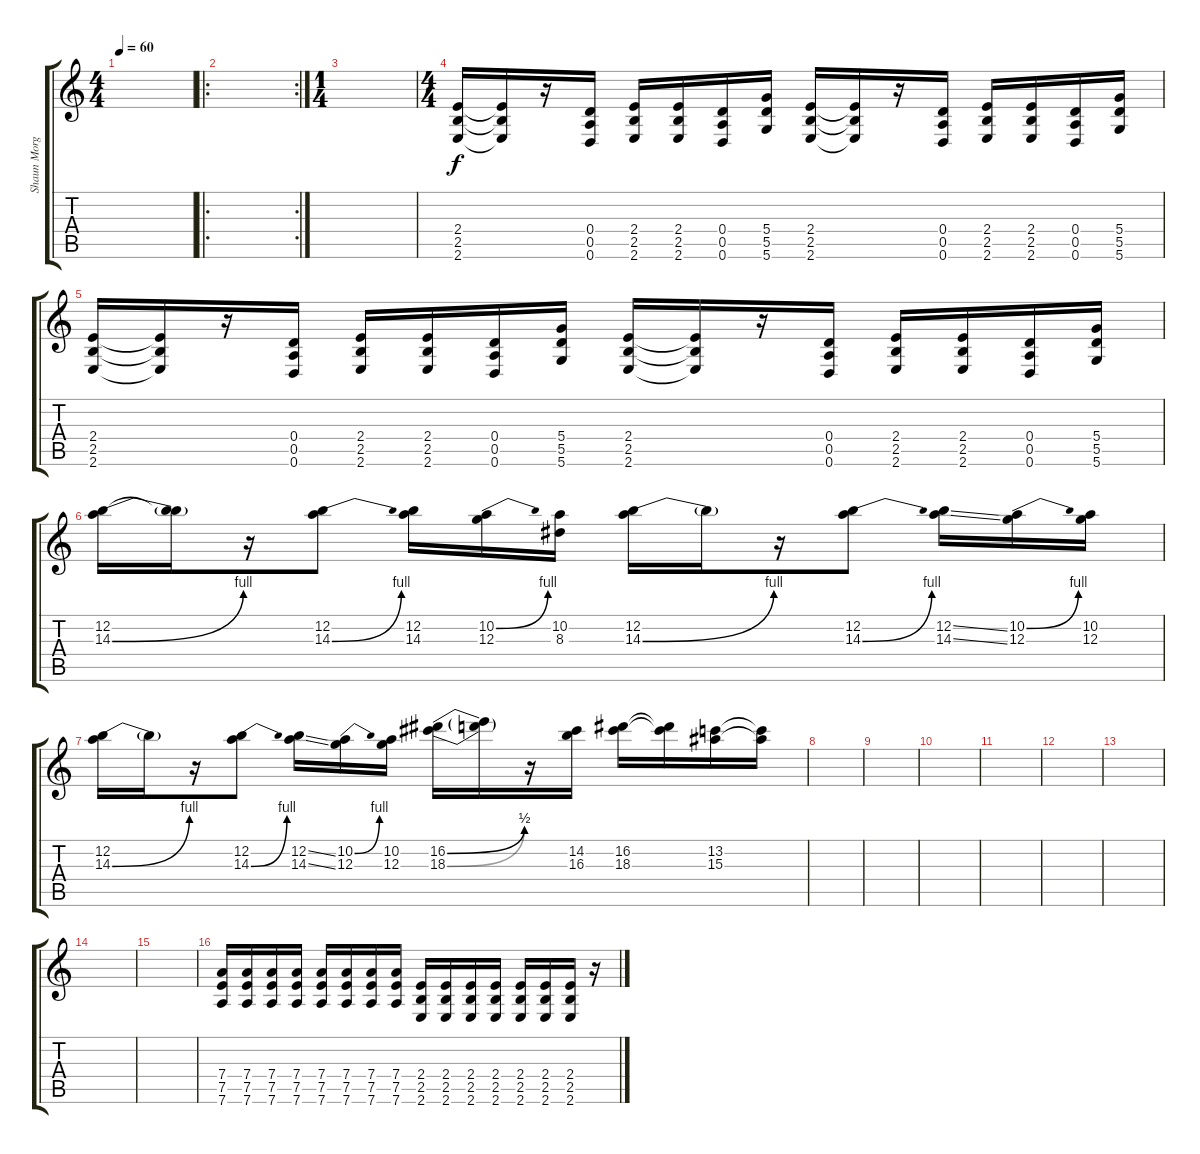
\track ("Shaun Morgan" "Shaun Morg") {instrument distortionguitar}
\staff {score tabs}
\tuning (E4 B3 G3 D3 A2 D2) {hide}
\ts (4 4)
\tempo 60
\clef g2
\ks c
|
\ro
\rc 2
|
\ts (1 4)
|
\ts (4 4)
(2.4 2.5 2.6).16 (2.4{t} 2.5{t} 2.6{t}).16 r.16 (0.4 0.5 0.6).16 (2.4 2.5 2.6).16 (2.4 2.5 2.6).16 (0.4 0.5 0.6).16 (5.4 5.5 5.6).16 (2.4 2.5 2.6).16 (2.4{t} 2.5{t} 2.6{t}).16 r.16 (0.4 0.5 0.6).16 (2.4 2.5 2.6).16 (2.4 2.5 2.6).16 (0.4 0.5 0.6).16 (5.4 5.5 5.6).16 |
(2.4 2.5 2.6).16 (2.4{t} 2.5{t} 2.6{t}).16 r.16 (0.4 0.5 0.6).16 (2.4 2.5 2.6).16 (2.4 2.5 2.6).16 (0.4 0.5 0.6).16 (5.4 5.5 5.6).16 (2.4 2.5 2.6).16 (2.4{t} 2.5{t} 2.6{t}).16 r.16 (0.4 0.5 0.6).16 (2.4 2.5 2.6).16 (2.4 2.5 2.6).16 (0.4 0.5 0.6).16 (5.4 5.5 5.6).16 |
(12.2 14.3{be (bend 0 0 60 4)}).16 (12.2{t} 14.3{t}).16 r.16 (12.2 14.3{be (bend 0 0 60 4)}).8 (12.2 14.3).16 (10.2{be (bend 0 0 60 4)} 12.3).16 (10.2 8.3).16 (12.2 14.3{be (bend 0 0 60 4)}).16 14.3{t}.16 r.16 (12.2 14.3{be (bend 0 0 60 4)}).8 (12.2{ss} 14.3{ss}).16 (10.2{be (bend 0 0 60 4)} 12.3).16 (10.2 12.3).16 |
(12.2 14.3{be (bend 0 0 60 4)}).16 14.3{t}.16 r.16 (12.2 14.3{be (bend 0 0 60 4)}).8 (12.2{ss} 14.3{ss}).16 (10.2{be (bend 0 0 60 4)} 12.3).16 (10.2 12.3).16 (16.2{be (bend 0 0 60 2)} 18.3{be (bend 0 0 60 2)}).16 (16.2{t} 18.3{t}).16 r.16 (14.2 16.3).16 (16.2 18.3).16 (16.2{t} 18.3{t}).16 (13.2 15.3).16 (13.2{t} 15.3{t}).16 |
|
|
|
|
|
|
|
|
(7.4 7.5 7.6).16 (7.4 7.5 7.6).16 (7.4 7.5 7.6).16 (7.4 7.5 7.6).16 (7.4 7.5 7.6).16 (7.4 7.5 7.6).16 (7.4 7.5 7.6).16 (7.4 7.5 7.6).16 (2.4 2.5 2.6).16 (2.4 2.5 2.6).16 (2.4 2.5 2.6).16 (2.4 2.5 2.6).16 (2.4 2.5 2.6).16 (2.4 2.5 2.6).16 (2.4 2.5 2.6).16 r.16
